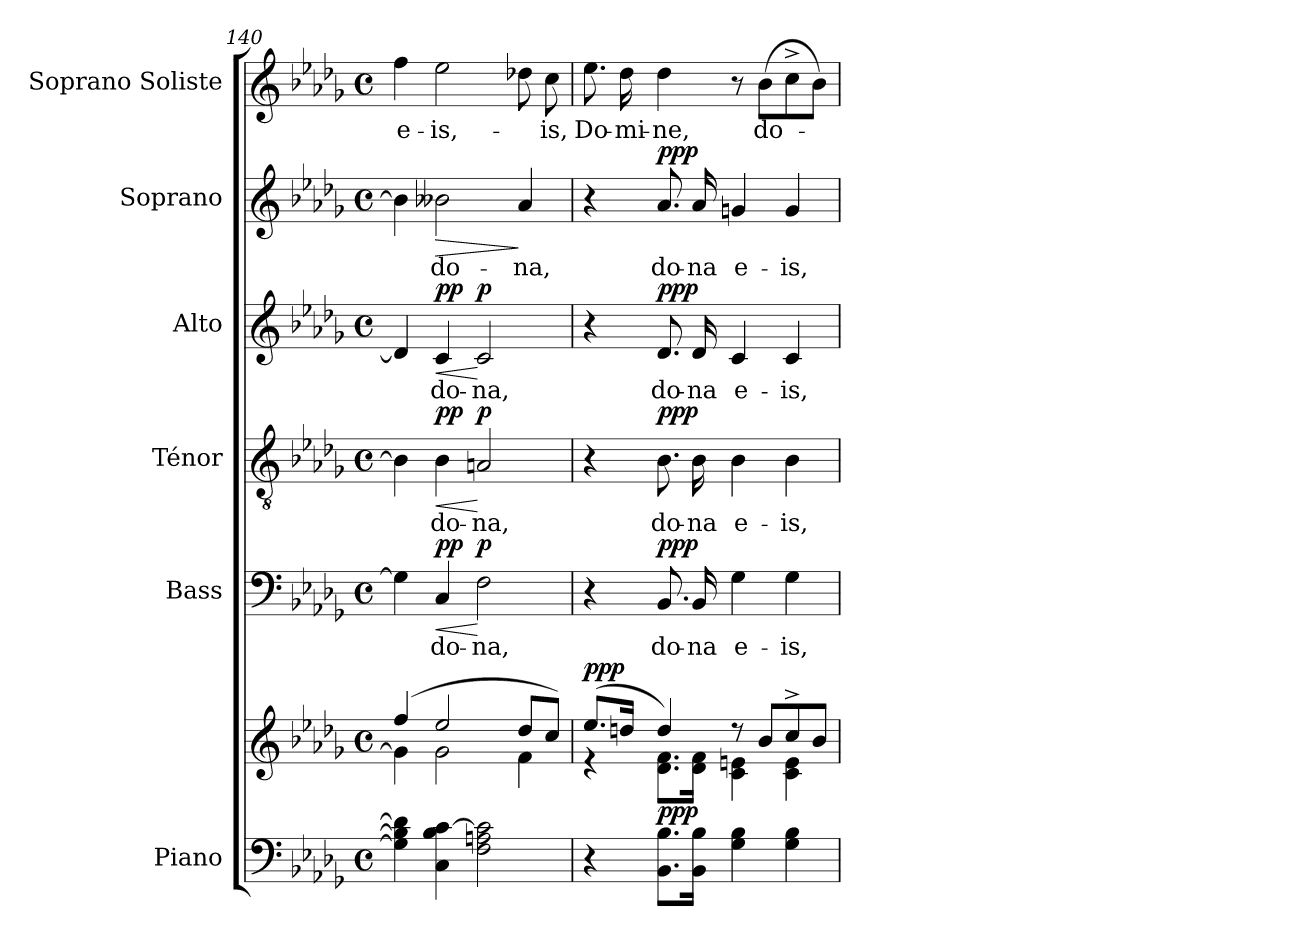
**kern	**kern	**dynam	**kern	**text	**dynam	**kern	**text	**dynam	**kern	**text	**dynam	**kern	**text	**dynam	**kern	**text
*part6	*part6	*part6	*part5	*part5	*part5	*part4	*part4	*part4	*part3	*part3	*part3	*part2	*part2	*part2	*part1	*part1
*staff7	*staff6	*staff6/7	*staff5	*staff5	*staff5	*staff4	*staff4	*staff4	*staff3	*staff3	*staff3	*staff2	*staff2	*staff2	*staff1	*staff1
*I"Piano	*	*	*I"Bass	*	*	*I"Ténor	*	*	*I"Alto	*	*	*I"Soprano	*	*	*I"Soprano Soliste	*
*I'Pno.	*	*	*I'B.	*	*	*I'T.	*	*	*I'A.	*	*	*I'S.	*	*	*	*
*clefF4	*clefG2	*	*clefF4	*	*	*clefGv2	*	*	*clefG2	*	*	*clefG2	*	*	*clefG2	*
*	*	*	*	*	*	*	*	*	*	*	*	*ITrd2c3	*	*	*	*
*k[b-e-a-d-g-]	*k[b-e-a-d-g-]	*	*k[b-e-a-d-g-]	*	*	*k[b-e-a-d-g-]	*	*	*k[b-e-a-d-g-]	*	*	*k[b-e-]	*	*	*k[b-e-a-d-g-]	*
*M4/4	*M4/4	*	*M4/4	*	*	*M4/4	*	*	*M4/4	*	*	*M4/4	*	*	*M4/4	*
*met(c)	*met(c)	*	*met(c)	*	*	*met(c)	*	*	*met(c)	*	*	*met(c)	*	*	*met(c)	*
=140	=140	=140	=140	=140	=140	=140	=140	=140	=140	=140	=140	=140	=140	=140	=140	=140
*	*^	*	*	*	*	*	*	*	*	*	*	*	*	*	*	*
4G-\] 4B-\] 4d-\]	(4ff/	4g-\]	.	4G-\]	.	.	4B-\]	.	.	4d-/]	.	.	4g-i\]	.	.	4ff\	e-
!	!	!	!	!	!	!LO:HP:b	!	!	!LO:HP:b	!	!	!LO:HP:b	!	!	!LO:HP:b	!	!
!	!	!	!	!	!	!LO:DY:n=1:a	!	!	!LO:DY:n=1:a	!	!	!LO:DY:n=1:a	!	!	!	!	!
4C\ 4B-\ [4c\	2ee-/	2g-\	.	4C/	do-	< pp	4B-\	do-	< pp	4c/	do-	< pp	2g-Xi\	do-	>	2ee-\	-is,-
!	!	!	!	!	!	!LO:DY:n=2:a	!	!	!LO:DY:n=2:a	!	!	!LO:DY:n=2:a	!	!	!	!	!
2F\ 2An\ 2c\]	.	.	.	2F\	-na,	[ p	2An/	-na,	[ p	2c/	-na,	[ p	.	.	.	.	.
.	8dd-/L	4f\	.	.	.	.	.	.	.	.	.	.	4fi/	-na,	]	8dd-X\	.
.	8cc/J)	.	.	.	.	.	.	.	.	.	.	.	.	.	.	8cc\	-is,
!!LO:LB:g=z
=141	=141	=141	=141	=141	=141	=141	=141	=141	=141	=141	=141	=141	=141	=141	=141	=141	=141
!	!	!	!LO:DY:a	!	!	!	!	!	!	!	!	!	!	!	!	!	!
4r	(8.ee-/L	4r	ppp	4r	.	.	4r	.	.	4r	.	.	4r	.	.	8.ee-\	Do-
.	16ddn/Jk	.	.	.	.	.	.	.	.	.	.	.	.	.	.	16dd-\	-mi-
!	!	!	!LO:DY:a=2	!	!	!LO:DY:a	!	!	!LO:DY:a	!	!	!LO:DY:a	!	!	!LO:DY:a	!	!
8.BB-\ 8.B-\L	4dd/)	8.d-\ 8.f\L	ppp	8.BB-/	do-	ppp	8.B-\	do-	ppp	8.d-/	do-	ppp	8.fi/	do-	ppp	4dd-\	-ne,
16BB-\ 16B-\Jk	.	16d-\ 16f\Jk	.	16BB-/	-na	.	16B-\	-na	.	16d-/	-na	.	16fi/	-na	.	.	.
4G-\ 4B-\	8r	4c\ 4en\	.	4G-\	e-	.	4B-\	e-	.	4c/	e-	.	4eni/	e-	.	8r	.
.	8b-/L	.	.	.	.	.	.	.	.	.	.	.	.	.	.	(8b-\L	do-
4G-\ 4B-\	8cc^/	4c\ 4e\	.	4G-\	-is,	.	4B-\	-is,	.	4c/	-is,	.	4ei/	-is,	.	8cc^\	.
.	8b-/J	.	.	.	.	.	.	.	.	.	.	.	.	.	.	8b-\J)	.
*	*v	*v	*	*	*	*	*	*	*	*	*	*	*	*	*	*	*
=	=	=	=	=	=	=	=	=	=	=	=	=	=	=	=	=
*-	*-	*-	*-	*-	*-	*-	*-	*-	*-	*-	*-	*-	*-	*-	*-	*-
